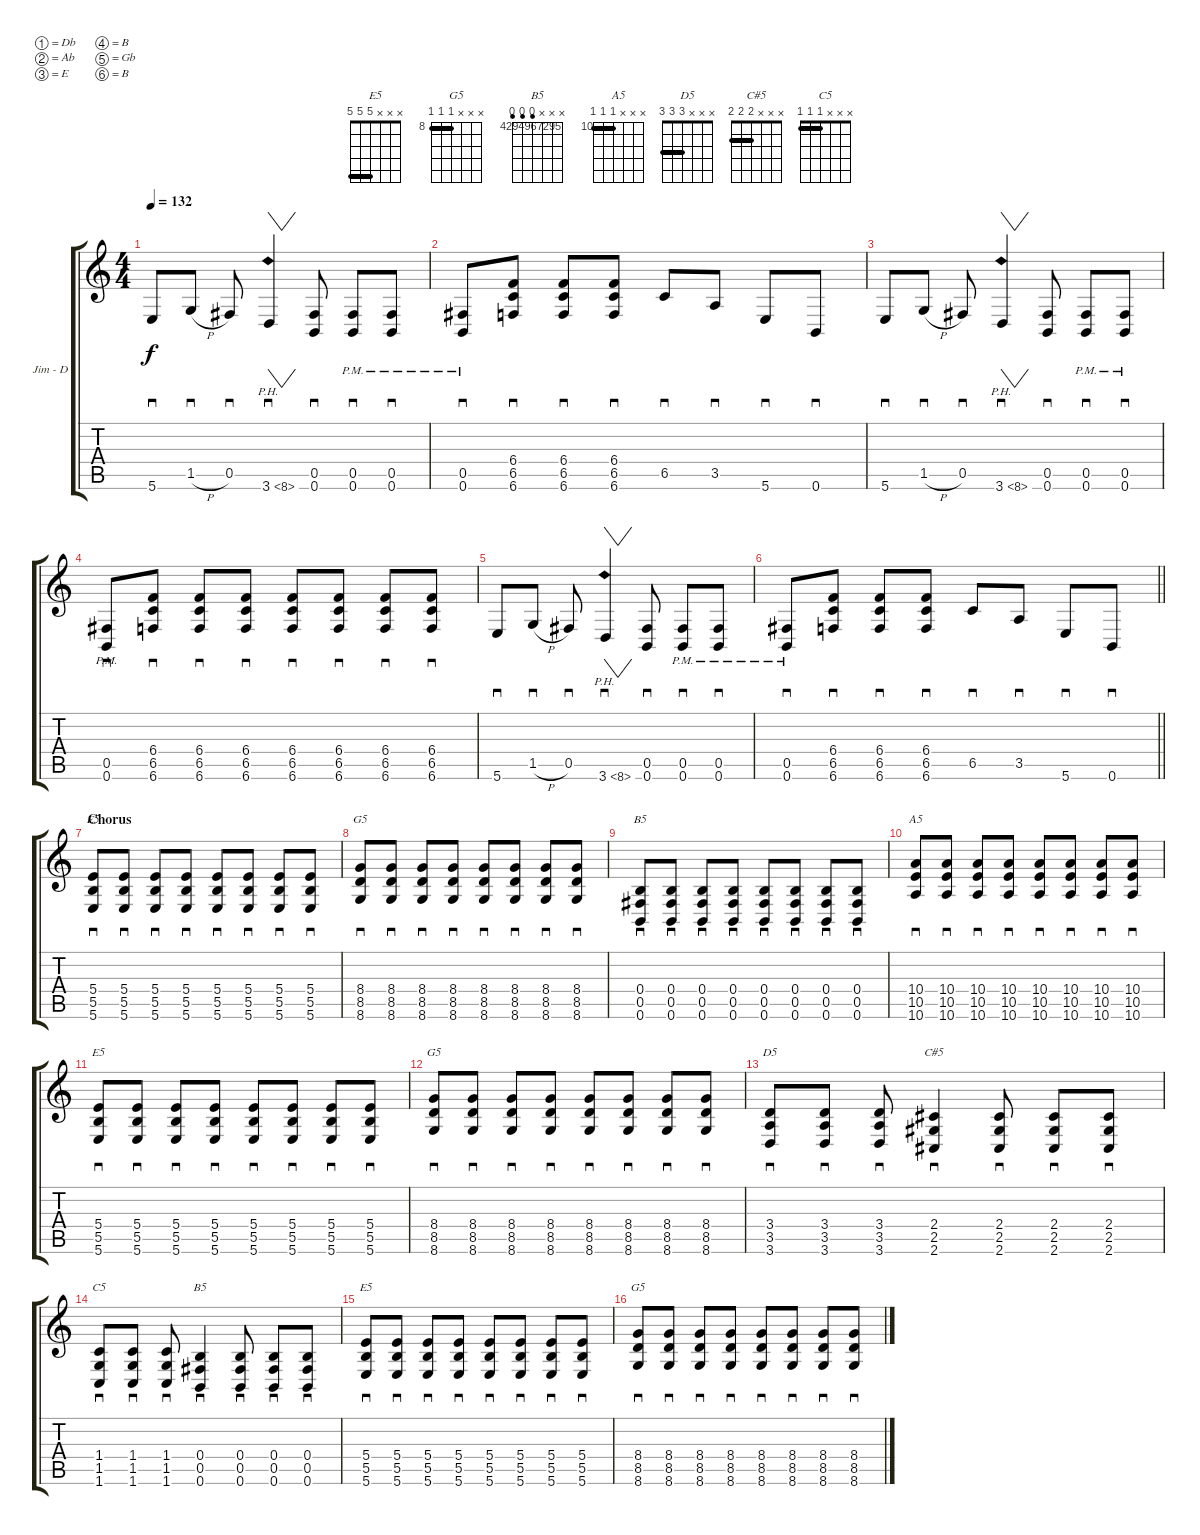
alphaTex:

\bracketExtendMode groupsimilarinstruments
\firstSystemTrackNameOrientation horizontal
\otherSystemsTrackNameOrientation horizontal
\track ("Jim Root (Dirty)" "Jim - D") {instrument overdrivenguitar}
\staff {score tabs}
\tuning (Db4 Ab3 E3 B2 Gb2 B1)
\chord ("E5" x x x 5 5 5) {showfingering false barre (5 5)}
\chord ("G5" x x x 8 8 8) {firstfret 8 showfingering false barre (8 8)}
\chord ("B5" x x x 4294967294 4294967294 4294967294) {firstfret 4294967295 showfingering false}
\chord ("A5" x x x 10 10 10) {firstfret 10 showfingering false barre (10 10)}
\chord ("D5" x x x 3 3 3) {showfingering false barre (3 3)}
\chord ("C#5" x x x 2 2 2) {showfingering false barre (2 2)}
\chord ("C5" x x x 1 1 1) {showfingering false barre (1 1)}
\ts (4 4)
\tempo 132
\clef g2
\ks c
5.6.8{sd dy f} 1.5{h}.8{sd} 0.5.8{sd} 3.6{ph 5}.4{vw sd} (0.5 0.6).8{sd} (0.5{pm} 0.6{pm}).8{sd} (0.5{pm} 0.6{pm}).8{sd} |
(0.5{pm} 0.6).8{sd} (6.4 6.5 6.6).8{sd} (6.4 6.5 6.6).8{sd} (6.4 6.5 6.6).8{sd} 6.5.8{sd} 3.5.8{sd} 5.6.8{sd} 0.6.8{sd} |
5.6.8{sd} 1.5{h}.8{sd} 0.5.8{sd} 3.6{ph 5}.4{vw sd} (0.5 0.6).8{sd} (0.5{pm} 0.6{pm}).8{sd} (0.5{pm} 0.6{pm}).8{sd} |
(0.5{pm} 0.6).8{sd} (6.4 6.5 6.6).8{sd} (6.4 6.5 6.6).8{sd} (6.4 6.5 6.6).8{sd} (6.4 6.5 6.6).8{sd} (6.4 6.5 6.6).8{sd} (6.4 6.5 6.6).8{sd} (6.4 6.5 6.6).8{sd} |
5.6.8{sd} 1.5{h}.8{sd} 0.5.8{sd} 3.6{ph 5}.4{vw sd} (0.5 0.6).8{sd} (0.5{pm} 0.6{pm}).8{sd} (0.5{pm} 0.6{pm}).8{sd} |
\barLineRight lightlight
(0.5{pm} 0.6).8{sd} (6.4 6.5 6.6).8{sd} (6.4 6.5 6.6).8{sd} (6.4 6.5 6.6).8{sd} 6.5.8{sd} 3.5.8{sd} 5.6.8{sd} 0.6.8{sd} |
\section ("" "Chorus")
(5.4 5.5 5.6).8{sd ch "E5"} (5.4 5.5 5.6).8{sd} (5.4 5.5 5.6).8{sd} (5.4 5.5 5.6).8{sd} (5.4 5.5 5.6).8{sd} (5.4 5.5 5.6).8{sd} (5.4 5.5 5.6).8{sd} (5.4 5.5 5.6).8{sd} |
(8.4 8.5 8.6).8{sd ch "G5"} (8.4 8.5 8.6).8{sd} (8.4 8.5 8.6).8{sd} (8.4 8.5 8.6).8{sd} (8.4 8.5 8.6).8{sd} (8.4 8.5 8.6).8{sd} (8.4 8.5 8.6).8{sd} (8.4 8.5 8.6).8{sd} |
(0.4 0.5 0.6).8{sd ch "B5"} (0.4 0.5 0.6).8{sd} (0.4 0.5 0.6).8{sd} (0.4 0.5 0.6).8{sd} (0.4 0.5 0.6).8{sd} (0.4 0.5 0.6).8{sd} (0.4 0.5 0.6).8{sd} (0.4 0.5 0.6).8{sd} |
(10.4 10.5 10.6).8{sd ch "A5"} (10.4 10.5 10.6).8{sd} (10.4 10.5 10.6).8{sd} (10.4 10.5 10.6).8{sd} (10.4 10.5 10.6).8{sd} (10.4 10.5 10.6).8{sd} (10.4 10.5 10.6).8{sd} (10.4 10.5 10.6).8{sd} |
(5.4 5.5 5.6).8{sd ch "E5"} (5.4 5.5 5.6).8{sd} (5.4 5.5 5.6).8{sd} (5.4 5.5 5.6).8{sd} (5.4 5.5 5.6).8{sd} (5.4 5.5 5.6).8{sd} (5.4 5.5 5.6).8{sd} (5.4 5.5 5.6).8{sd} |
(8.4 8.5 8.6).8{sd ch "G5"} (8.4 8.5 8.6).8{sd} (8.4 8.5 8.6).8{sd} (8.4 8.5 8.6).8{sd} (8.4 8.5 8.6).8{sd} (8.4 8.5 8.6).8{sd} (8.4 8.5 8.6).8{sd} (8.4 8.5 8.6).8{sd} |
(3.4 3.5 3.6).8{sd ch "D5"} (3.4 3.5 3.6).8{sd} (3.4 3.5 3.6).8{sd} (2.4 2.5 2.6).4{sd ch "C#5"} (2.4 2.5 2.6).8{sd} (2.4 2.5 2.6).8{sd} (2.4 2.5 2.6).8{sd} |
(1.4 1.5 1.6).8{sd ch "C5"} (1.4 1.5 1.6).8{sd} (1.4 1.5 1.6).8{sd} (0.4 0.5 0.6).4{sd ch "B5"} (0.4 0.5 0.6).8{sd} (0.4 0.5 0.6).8{sd} (0.4 0.5 0.6).8{sd} |
(5.4 5.5 5.6).8{sd ch "E5"} (5.4 5.5 5.6).8{sd} (5.4 5.5 5.6).8{sd} (5.4 5.5 5.6).8{sd} (5.4 5.5 5.6).8{sd} (5.4 5.5 5.6).8{sd} (5.4 5.5 5.6).8{sd} (5.4 5.5 5.6).8{sd} |
(8.4 8.5 8.6).8{sd ch "G5"} (8.4 8.5 8.6).8{sd} (8.4 8.5 8.6).8{sd} (8.4 8.5 8.6).8{sd} (8.4 8.5 8.6).8{sd} (8.4 8.5 8.6).8{sd} (8.4 8.5 8.6).8{sd} (8.4 8.5 8.6).8{sd}
